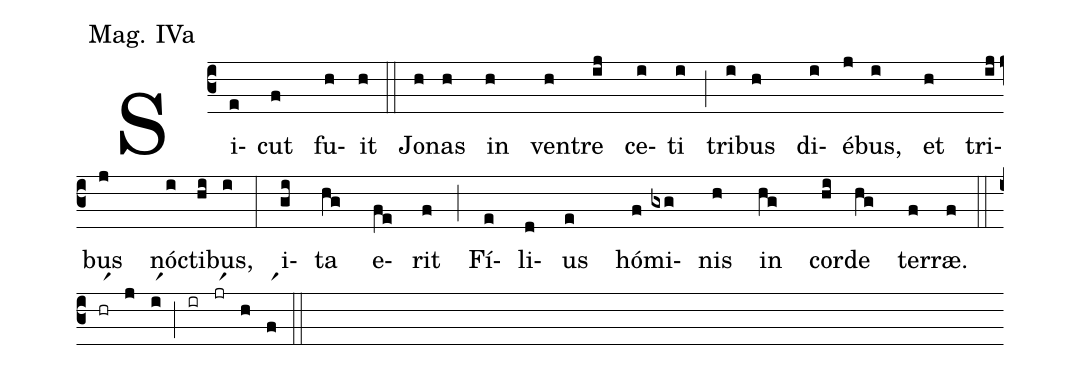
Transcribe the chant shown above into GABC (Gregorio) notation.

annotation: Mag. IVa;
%%
(c3) Si(e)cut(f) fu(h)it(h) (::) Jo(h)nas(h) in(h) ven(h)tre(ij) ce(i)ti(i) (;) tri(i)bus(h) di(i)é(j)bus,(i) et(h) tri(ij)bus(j) nó(i)cti(hi)bus,(i) (:) i(gi)ta(hg) e(fe)rit(f) (;) Fí(e)li(d)us(e) hó(f)mi(gxg)nis(h) in(hg) cor(hi)de(hg) ter(f)ræ.(f) (::) (zir)(hrr1)(j)(ir1)(;)(ir)(jrr1)(h)(fr1)(::)
